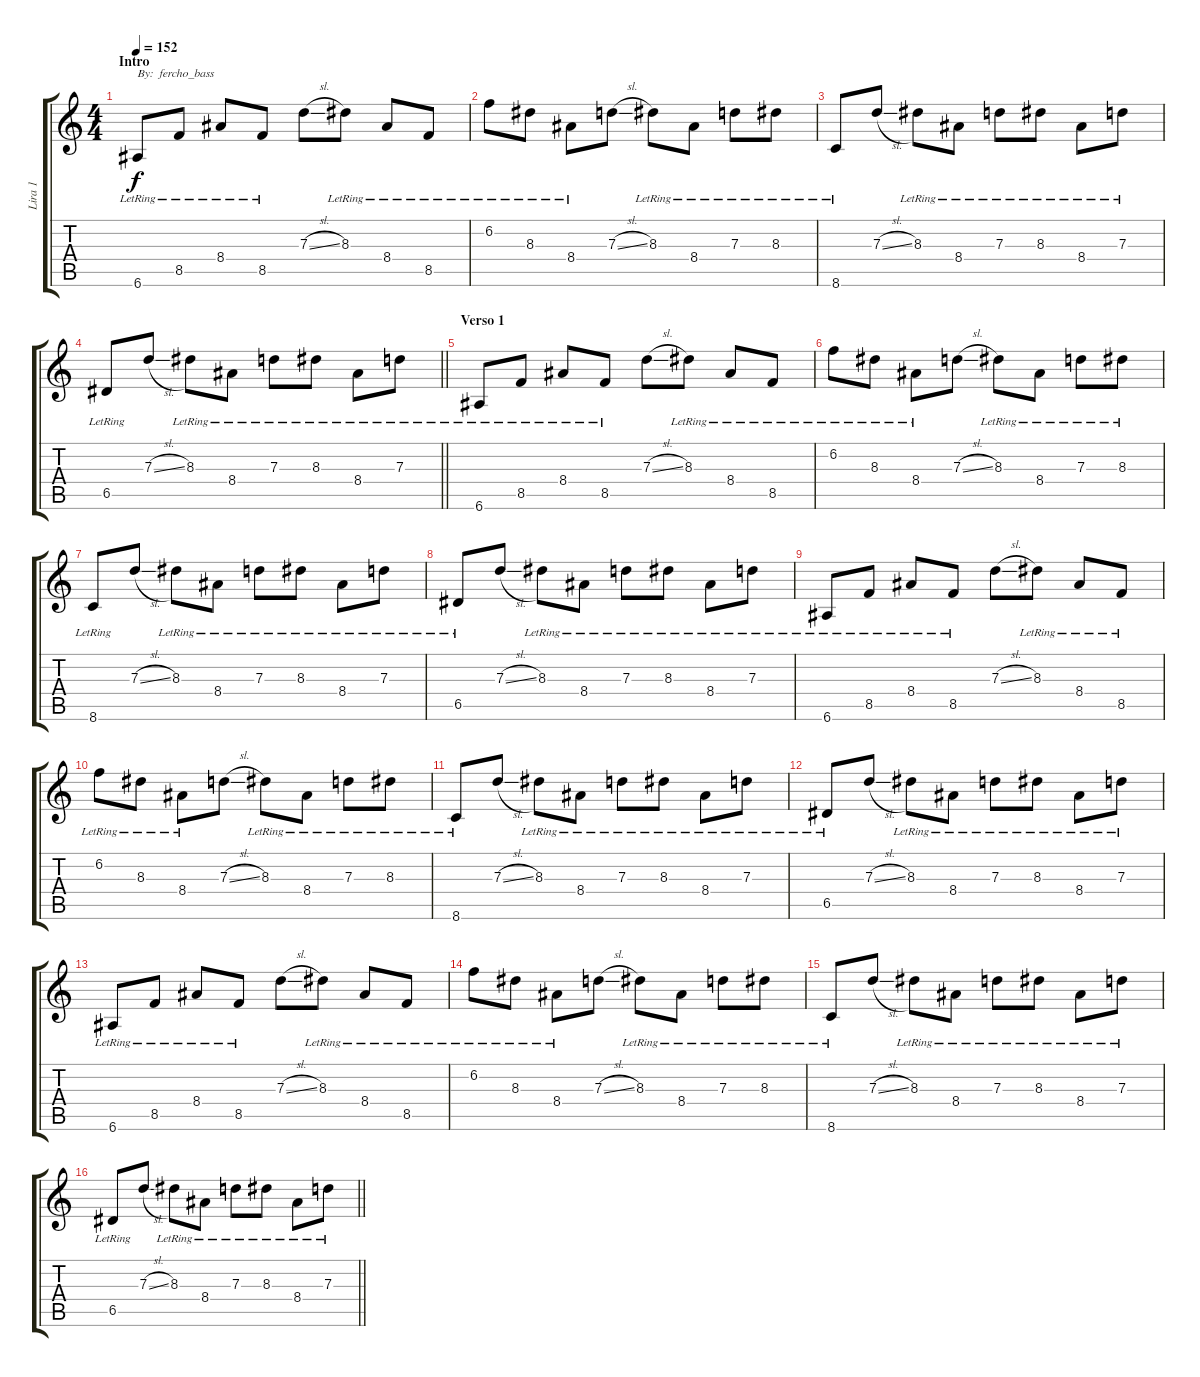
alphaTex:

\track ("Lira 1" "Lira 1") {instrument distortionguitar}
\staff {score tabs}
\tuning (E4 B3 G3 D3 A2 E2) {hide}
\ts (4 4)
\section ("" "Intro")
\tempo 152
\clef g2
\ks c
6.6{lr}.8{txt "By:  fercho_bass" dy f instrument acousticguitarsteel} 8.5{lr}.8 8.4{lr}.8 8.5{lr}.8 7.3{sl}.8 8.3{lr}.8 8.4{lr}.8 8.5{lr}.8 |
6.2{lr}.8 8.3{lr}.8 8.4{lr}.8 7.3{sl}.8 8.3{lr}.8 8.4{lr}.8 7.3{lr}.8 8.3{lr}.8 |
8.6{lr}.8 7.3{sl}.8 8.3{lr}.8 8.4{lr}.8 7.3{lr}.8 8.3{lr}.8 8.4{lr}.8 7.3{lr}.8 |
\barLineRight lightlight
6.5{lr}.8 7.3{sl}.8 8.3{lr}.8 8.4{lr}.8 7.3{lr}.8 8.3{lr}.8 8.4{lr}.8 7.3{lr}.8 |
\section ("" "Verso 1")
6.6{lr}.8{instrument acousticguitarsteel} 8.5{lr}.8 8.4{lr}.8 8.5{lr}.8 7.3{sl}.8 8.3{lr}.8 8.4{lr}.8 8.5{lr}.8 |
6.2{lr}.8 8.3{lr}.8 8.4{lr}.8 7.3{sl}.8 8.3{lr}.8 8.4{lr}.8 7.3{lr}.8 8.3{lr}.8 |
8.6{lr}.8 7.3{sl}.8 8.3{lr}.8 8.4{lr}.8 7.3{lr}.8 8.3{lr}.8 8.4{lr}.8 7.3{lr}.8 |
6.5{lr}.8 7.3{sl}.8 8.3{lr}.8 8.4{lr}.8 7.3{lr}.8 8.3{lr}.8 8.4{lr}.8 7.3{lr}.8 |
6.6{lr}.8{instrument acousticguitarsteel} 8.5{lr}.8 8.4{lr}.8 8.5{lr}.8 7.3{sl}.8 8.3{lr}.8 8.4{lr}.8 8.5{lr}.8 |
6.2{lr}.8 8.3{lr}.8 8.4{lr}.8 7.3{sl}.8 8.3{lr}.8 8.4{lr}.8 7.3{lr}.8 8.3{lr}.8 |
8.6{lr}.8 7.3{sl}.8 8.3{lr}.8 8.4{lr}.8 7.3{lr}.8 8.3{lr}.8 8.4{lr}.8 7.3{lr}.8 |
6.5{lr}.8 7.3{sl}.8 8.3{lr}.8 8.4{lr}.8 7.3{lr}.8 8.3{lr}.8 8.4{lr}.8 7.3{lr}.8 |
6.6{lr}.8{instrument acousticguitarsteel} 8.5{lr}.8 8.4{lr}.8 8.5{lr}.8 7.3{sl}.8 8.3{lr}.8 8.4{lr}.8 8.5{lr}.8 |
6.2{lr}.8 8.3{lr}.8 8.4{lr}.8 7.3{sl}.8 8.3{lr}.8 8.4{lr}.8 7.3{lr}.8 8.3{lr}.8 |
8.6{lr}.8 7.3{sl}.8 8.3{lr}.8 8.4{lr}.8 7.3{lr}.8 8.3{lr}.8 8.4{lr}.8 7.3{lr}.8 |
\barLineRight lightlight
6.5{lr}.8 7.3{sl}.8 8.3{lr}.8 8.4{lr}.8 7.3{lr}.8 8.3{lr}.8 8.4{lr}.8 7.3{lr}.8
